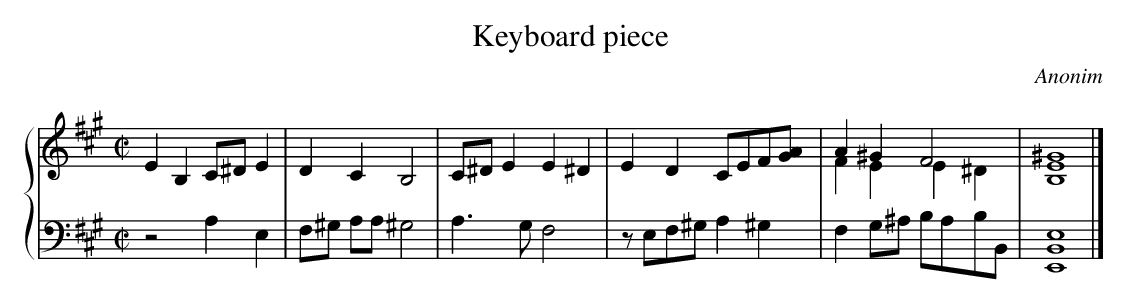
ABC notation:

X:1
T: Keyboard piece
C: Anonim
L: 1/8
M: C|
%%staves {1 2}
V: 1
V: 2 clef=bass
K: A
[V:1] E2B,2C^DE2 |
[V:2] z4A,2E,2 |
[V:1] D2C2B,4 |
[V:2] F,^G, A,A,^G,4 |
[V:1] C^DE2E2^D2 |
[V:2] A,2>G,2F,4 |
[V:1] E2D2CEF[AG] |
[V:2] z E,F,^G,A,2^G,2 |
[V:1] A2^G2F4 & F2E2E2^D2 |
[V:2] F,2G,^A, B,A,B,B,, |
[V:1] [^G8E8B,8] |]
[V:2] [E,8B,,8E,,8] |]
